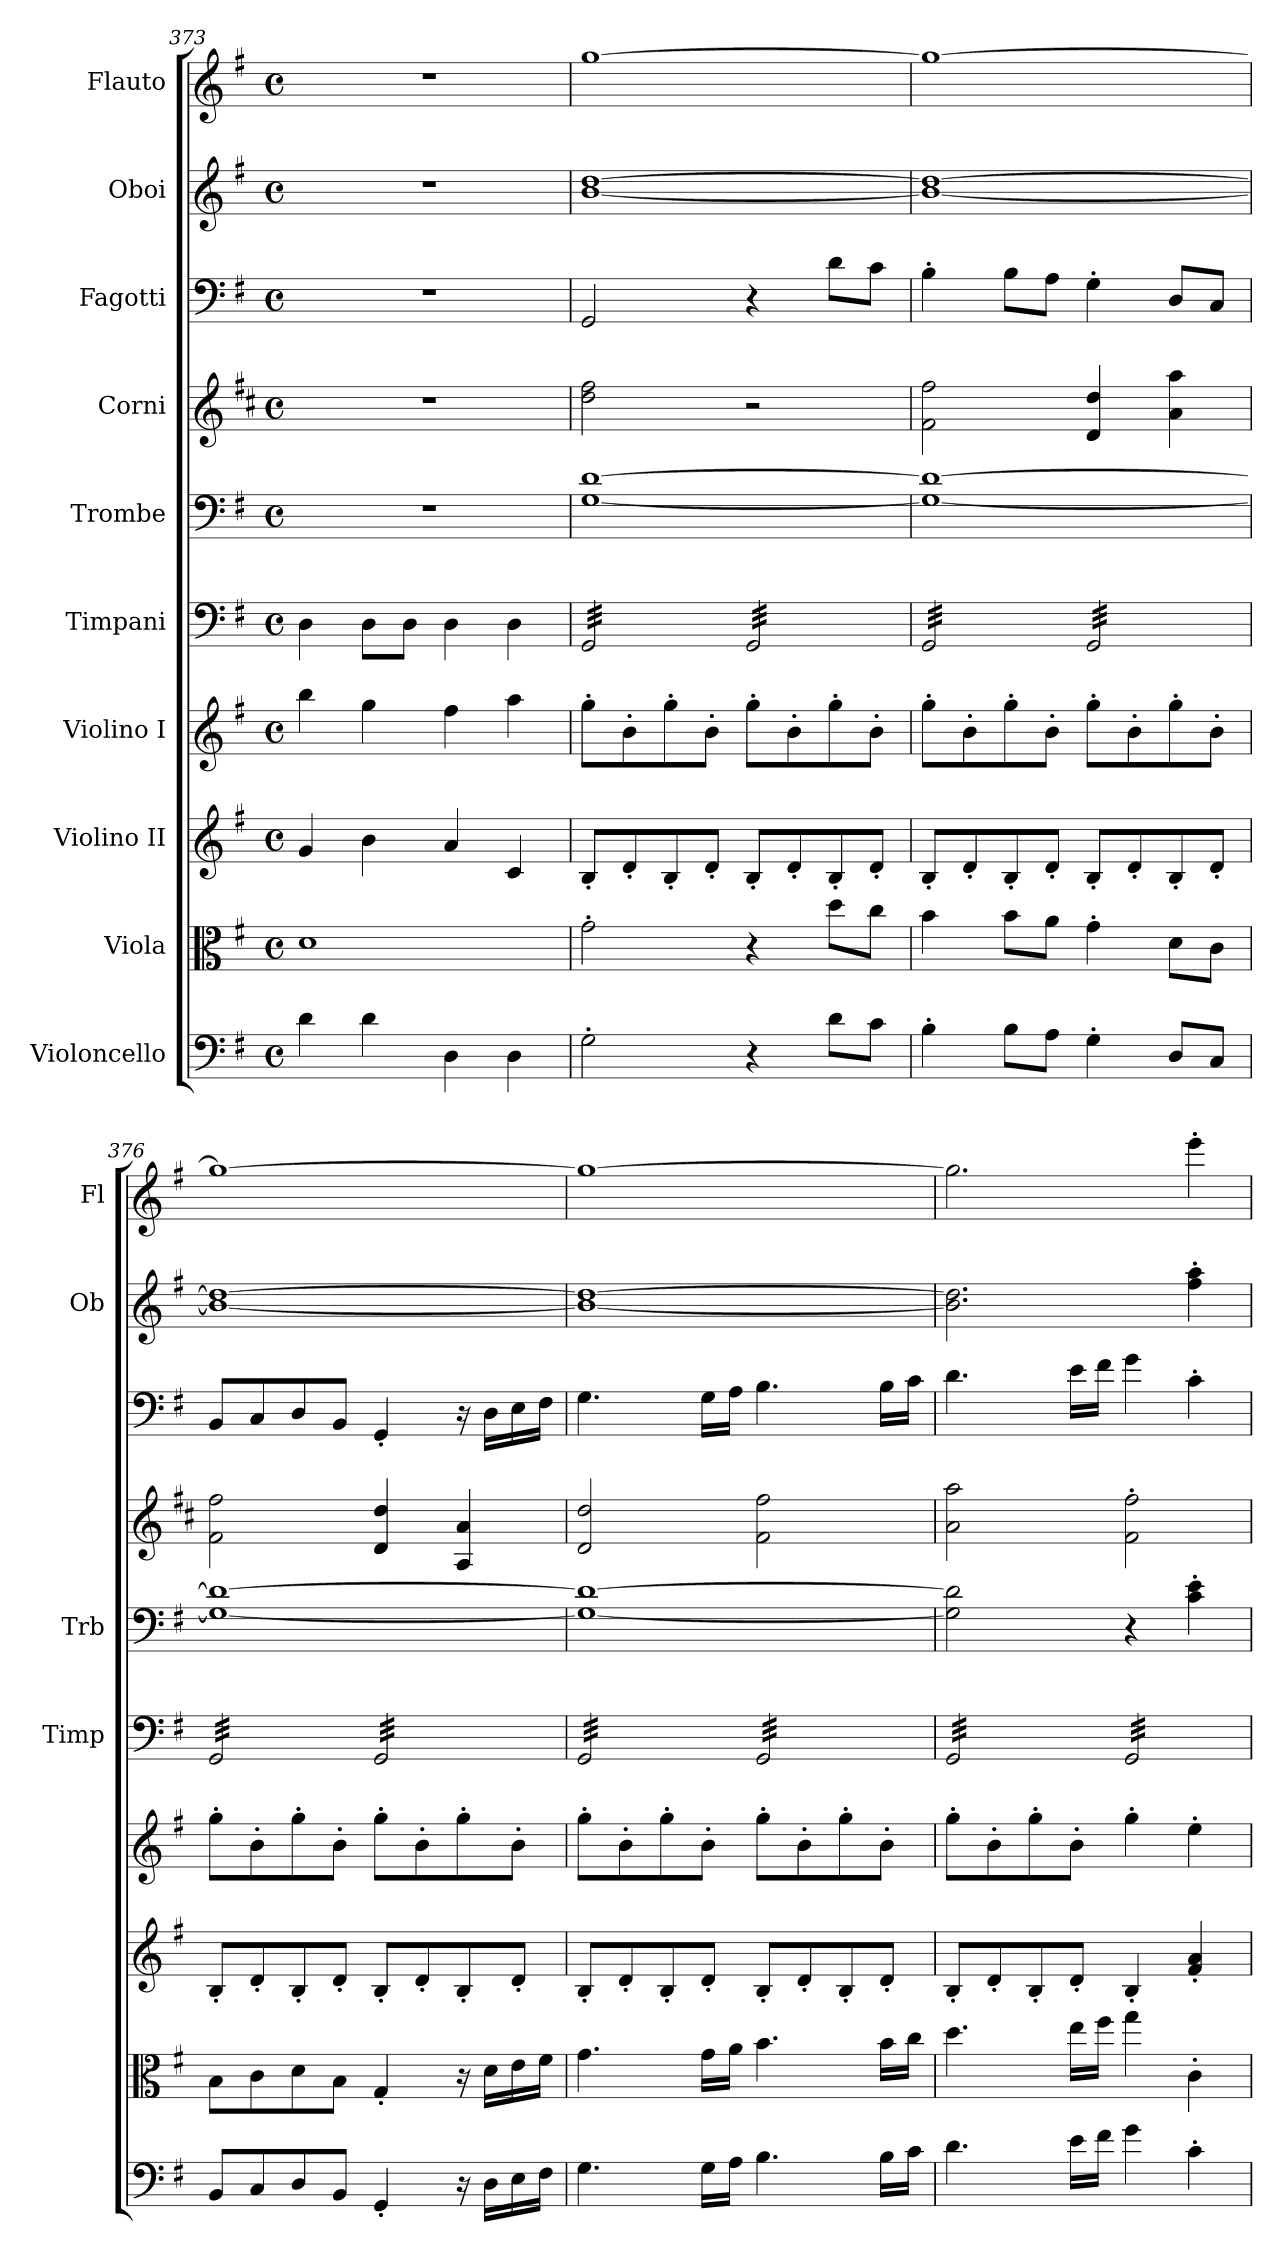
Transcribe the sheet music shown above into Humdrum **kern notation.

**kern	**kern	**kern	**kern	**kern	**kern	**kern	**kern	**kern	**kern
*part10	*part9	*part8	*part7	*part6	*part5	*part4	*part3	*part2	*part1
*staff10	*staff9	*staff8	*staff7	*staff6	*staff5	*staff4	*staff3	*staff2	*staff1
*I"Violoncello	*I"Viola	*I"Violino II	*I"Violino I	*I"Timpani	*I"Trombe	*I"Corni	*I"Fagotti	*I"Oboi	*I"Flauto
*	*	*	*	*I'Timp	*I'Trb	*	*	*I'Ob	*I'Fl
*clefF4	*clefC3	*clefG2	*clefG2	*clefF4	*clefF4	*clefG2	*clefF4	*clefG2	*clefG2
*	*	*	*	*	*	*ITrd4c7	*	*	*
*k[f#]	*k[f#]	*k[f#]	*k[f#]	*k[f#]	*k[f#]	*k[f#]	*k[f#]	*k[f#]	*k[f#]
*M4/4	*M4/4	*M4/4	*M4/4	*M4/4	*M4/4	*M4/4	*M4/4	*M4/4	*M4/4
*met(c)	*met(c)	*met(c)	*met(c)	*met(c)	*met(c)	*met(c)	*met(c)	*met(c)	*met(c)
=373	=373	=373	=373	=373	=373	=373	=373	=373	=373
4d\	1d	4g/	4bb\	4D\	1r	1r	1r	1r	1r
4d\	.	4b\	4gg\	8D\L	.	.	.	.	.
.	.	.	.	8D\J	.	.	.	.	.
4D\	.	4a/	4ff#\	4D\	.	.	.	.	.
4D\	.	4c/	4aa\	4D\	.	.	.	.	.
=374	=374	=374	=374	=374	=374	=374	=374	=374	=374
*	*	*	*	*tremolo	*	*	*	*	*
2G'\	2g'\	8B'/L	8gg'\L	32GG/LLL	[1G [1d	2g\ 2b\	2GG/	[1b [1dd	[1gg
.	.	.	.	32GG/	.	.	.	.	.
.	.	.	.	32GG/	.	.	.	.	.
.	.	.	.	32GG/	.	.	.	.	.
.	.	8d'/	8b'\	32GG/	.	.	.	.	.
.	.	.	.	32GG/	.	.	.	.	.
.	.	.	.	32GG/	.	.	.	.	.
.	.	.	.	32GG/	.	.	.	.	.
.	.	8B'/	8gg'\	32GG/	.	.	.	.	.
.	.	.	.	32GG/	.	.	.	.	.
.	.	.	.	32GG/	.	.	.	.	.
.	.	.	.	32GG/	.	.	.	.	.
.	.	8d'/J	8b'\J	32GG/	.	.	.	.	.
.	.	.	.	32GG/	.	.	.	.	.
.	.	.	.	32GG/	.	.	.	.	.
.	.	.	.	32GG/JJJ	.	.	.	.	.
4r	4r	8B'/L	8gg'\L	32GG/LLL	.	2r	4r	.	.
.	.	.	.	32GG/	.	.	.	.	.
.	.	.	.	32GG/	.	.	.	.	.
.	.	.	.	32GG/	.	.	.	.	.
.	.	8d'/	8b'\	32GG/	.	.	.	.	.
.	.	.	.	32GG/	.	.	.	.	.
.	.	.	.	32GG/	.	.	.	.	.
.	.	.	.	32GG/	.	.	.	.	.
8d\L	8dd\L	8B'/	8gg'\	32GG/	.	.	8d\L	.	.
.	.	.	.	32GG/	.	.	.	.	.
.	.	.	.	32GG/	.	.	.	.	.
.	.	.	.	32GG/	.	.	.	.	.
8c\J	8cc\J	8d'/J	8b'\J	32GG/	.	.	8c\J	.	.
.	.	.	.	32GG/	.	.	.	.	.
.	.	.	.	32GG/	.	.	.	.	.
.	.	.	.	32GG/JJJ	.	.	.	.	.
!!LO:LB:g=z
=375	=375	=375	=375	=375	=375	=375	=375	=375	=375
4B'\	4b\	8B'/L	8gg'\L	32GG/LLL	1G_ 1d_	2B\ 2b\	4B'\	1b_ 1dd_	1gg_
.	.	.	.	32GG/	.	.	.	.	.
.	.	.	.	32GG/	.	.	.	.	.
.	.	.	.	32GG/	.	.	.	.	.
.	.	8d'/	8b'\	32GG/	.	.	.	.	.
.	.	.	.	32GG/	.	.	.	.	.
.	.	.	.	32GG/	.	.	.	.	.
.	.	.	.	32GG/	.	.	.	.	.
8B\L	8b\L	8B'/	8gg'\	32GG/	.	.	8B\L	.	.
.	.	.	.	32GG/	.	.	.	.	.
.	.	.	.	32GG/	.	.	.	.	.
.	.	.	.	32GG/	.	.	.	.	.
8A\J	8a\J	8d'/J	8b'\J	32GG/	.	.	8A\J	.	.
.	.	.	.	32GG/	.	.	.	.	.
.	.	.	.	32GG/	.	.	.	.	.
.	.	.	.	32GG/JJJ	.	.	.	.	.
4G'\	4g'\	8B'/L	8gg'\L	32GG/LLL	.	4G/ 4g/	4G'\	.	.
.	.	.	.	32GG/	.	.	.	.	.
.	.	.	.	32GG/	.	.	.	.	.
.	.	.	.	32GG/	.	.	.	.	.
.	.	8d'/	8b'\	32GG/	.	.	.	.	.
.	.	.	.	32GG/	.	.	.	.	.
.	.	.	.	32GG/	.	.	.	.	.
.	.	.	.	32GG/	.	.	.	.	.
8D/L	8d\L	8B'/	8gg'\	32GG/	.	4d\ 4dd\	8D/L	.	.
.	.	.	.	32GG/	.	.	.	.	.
.	.	.	.	32GG/	.	.	.	.	.
.	.	.	.	32GG/	.	.	.	.	.
8C/J	8c\J	8d'/J	8b'\J	32GG/	.	.	8C/J	.	.
.	.	.	.	32GG/	.	.	.	.	.
.	.	.	.	32GG/	.	.	.	.	.
.	.	.	.	32GG/JJJ	.	.	.	.	.
=376	=376	=376	=376	=376	=376	=376	=376	=376	=376
8BB/L	8B\L	8B'/L	8gg'\L	32GG/LLL	1G_ 1d_	2B\ 2b\	8BB/L	1b_ 1dd_	1gg_
.	.	.	.	32GG/	.	.	.	.	.
.	.	.	.	32GG/	.	.	.	.	.
.	.	.	.	32GG/	.	.	.	.	.
8C/	8c\	8d'/	8b'\	32GG/	.	.	8C/	.	.
.	.	.	.	32GG/	.	.	.	.	.
.	.	.	.	32GG/	.	.	.	.	.
.	.	.	.	32GG/	.	.	.	.	.
8D/	8d\	8B'/	8gg'\	32GG/	.	.	8D/	.	.
.	.	.	.	32GG/	.	.	.	.	.
.	.	.	.	32GG/	.	.	.	.	.
.	.	.	.	32GG/	.	.	.	.	.
8BB/J	8B\J	8d'/J	8b'\J	32GG/	.	.	8BB/J	.	.
.	.	.	.	32GG/	.	.	.	.	.
.	.	.	.	32GG/	.	.	.	.	.
.	.	.	.	32GG/JJJ	.	.	.	.	.
4GG'/	4G'/	8B'/L	8gg'\L	32GG/LLL	.	4G/ 4g/	4GG'/	.	.
.	.	.	.	32GG/	.	.	.	.	.
.	.	.	.	32GG/	.	.	.	.	.
.	.	.	.	32GG/	.	.	.	.	.
.	.	8d'/	8b'\	32GG/	.	.	.	.	.
.	.	.	.	32GG/	.	.	.	.	.
.	.	.	.	32GG/	.	.	.	.	.
.	.	.	.	32GG/	.	.	.	.	.
16r	16r	8B'/	8gg'\	32GG/	.	4D/ 4d/	16r	.	.
.	.	.	.	32GG/	.	.	.	.	.
16D\LL	16d\LL	.	.	32GG/	.	.	16D\LL	.	.
.	.	.	.	32GG/	.	.	.	.	.
16E\	16e\	8d'/J	8b'\J	32GG/	.	.	16E\	.	.
.	.	.	.	32GG/	.	.	.	.	.
16F#\JJ	16f#\JJ	.	.	32GG/	.	.	16F#\JJ	.	.
.	.	.	.	32GG/JJJ	.	.	.	.	.
=377	=377	=377	=377	=377	=377	=377	=377	=377	=377
4.G\	4.g\	8B'/L	8gg'\L	32GG/LLL	1G_ 1d_	2G/ 2g/	4.G\	1b_ 1dd_	1gg_
.	.	.	.	32GG/	.	.	.	.	.
.	.	.	.	32GG/	.	.	.	.	.
.	.	.	.	32GG/	.	.	.	.	.
.	.	8d'/	8b'\	32GG/	.	.	.	.	.
.	.	.	.	32GG/	.	.	.	.	.
.	.	.	.	32GG/	.	.	.	.	.
.	.	.	.	32GG/	.	.	.	.	.
.	.	8B'/	8gg'\	32GG/	.	.	.	.	.
.	.	.	.	32GG/	.	.	.	.	.
.	.	.	.	32GG/	.	.	.	.	.
.	.	.	.	32GG/	.	.	.	.	.
16G\LL	16g\LL	8d'/J	8b'\J	32GG/	.	.	16G\LL	.	.
.	.	.	.	32GG/	.	.	.	.	.
16A\JJ	16a\JJ	.	.	32GG/	.	.	16A\JJ	.	.
.	.	.	.	32GG/JJJ	.	.	.	.	.
4.B\	4.b\	8B'/L	8gg'\L	32GG/LLL	.	2B\ 2b\	4.B\	.	.
.	.	.	.	32GG/	.	.	.	.	.
.	.	.	.	32GG/	.	.	.	.	.
.	.	.	.	32GG/	.	.	.	.	.
.	.	8d'/	8b'\	32GG/	.	.	.	.	.
.	.	.	.	32GG/	.	.	.	.	.
.	.	.	.	32GG/	.	.	.	.	.
.	.	.	.	32GG/	.	.	.	.	.
.	.	8B'/	8gg'\	32GG/	.	.	.	.	.
.	.	.	.	32GG/	.	.	.	.	.
.	.	.	.	32GG/	.	.	.	.	.
.	.	.	.	32GG/	.	.	.	.	.
16B\LL	16b\LL	8d'/J	8b'\J	32GG/	.	.	16B\LL	.	.
.	.	.	.	32GG/	.	.	.	.	.
16c\JJ	16cc\JJ	.	.	32GG/	.	.	16c\JJ	.	.
.	.	.	.	32GG/JJJ	.	.	.	.	.
=378	=378	=378	=378	=378	=378	=378	=378	=378	=378
4.d\	4.dd\	8B'/L	8gg'\L	32GG/LLL	2G\] 2d\]	2d\ 2dd\	4.d\	2.b\] 2.dd\]	2.gg\]
.	.	.	.	32GG/	.	.	.	.	.
.	.	.	.	32GG/	.	.	.	.	.
.	.	.	.	32GG/	.	.	.	.	.
.	.	8d'/	8b'\	32GG/	.	.	.	.	.
.	.	.	.	32GG/	.	.	.	.	.
.	.	.	.	32GG/	.	.	.	.	.
.	.	.	.	32GG/	.	.	.	.	.
.	.	8B'/	8gg'\	32GG/	.	.	.	.	.
.	.	.	.	32GG/	.	.	.	.	.
.	.	.	.	32GG/	.	.	.	.	.
.	.	.	.	32GG/	.	.	.	.	.
16e\LL	16ee\LL	8d'/J	8b'\J	32GG/	.	.	16e\LL	.	.
.	.	.	.	32GG/	.	.	.	.	.
16f#\JJ	16ff#\JJ	.	.	32GG/	.	.	16f#\JJ	.	.
.	.	.	.	32GG/JJJ	.	.	.	.	.
4g\	4gg\	4B'/	4gg'\	32GG/LLL	4r	2B\' 2b\'	4g\	.	.
.	.	.	.	32GG/	.	.	.	.	.
.	.	.	.	32GG/	.	.	.	.	.
.	.	.	.	32GG/	.	.	.	.	.
.	.	.	.	32GG/	.	.	.	.	.
.	.	.	.	32GG/	.	.	.	.	.
.	.	.	.	32GG/	.	.	.	.	.
.	.	.	.	32GG/	.	.	.	.	.
4c'\	4c'\	4f#/' 4a/'	4ee'\	32GG/	4c\' 4e\'	.	4c'\	4ff#\' 4aa\'	4eee'\
.	.	.	.	32GG/	.	.	.	.	.
.	.	.	.	32GG/	.	.	.	.	.
.	.	.	.	32GG/	.	.	.	.	.
.	.	.	.	32GG/	.	.	.	.	.
.	.	.	.	32GG/	.	.	.	.	.
.	.	.	.	32GG/	.	.	.	.	.
.	.	.	.	32GG/JJJ	.	.	.	.	.
*	*	*	*	*Xtremolo	*	*	*	*	*
=	=	=	=	=	=	=	=	=	=
*-	*-	*-	*-	*-	*-	*-	*-	*-	*-
